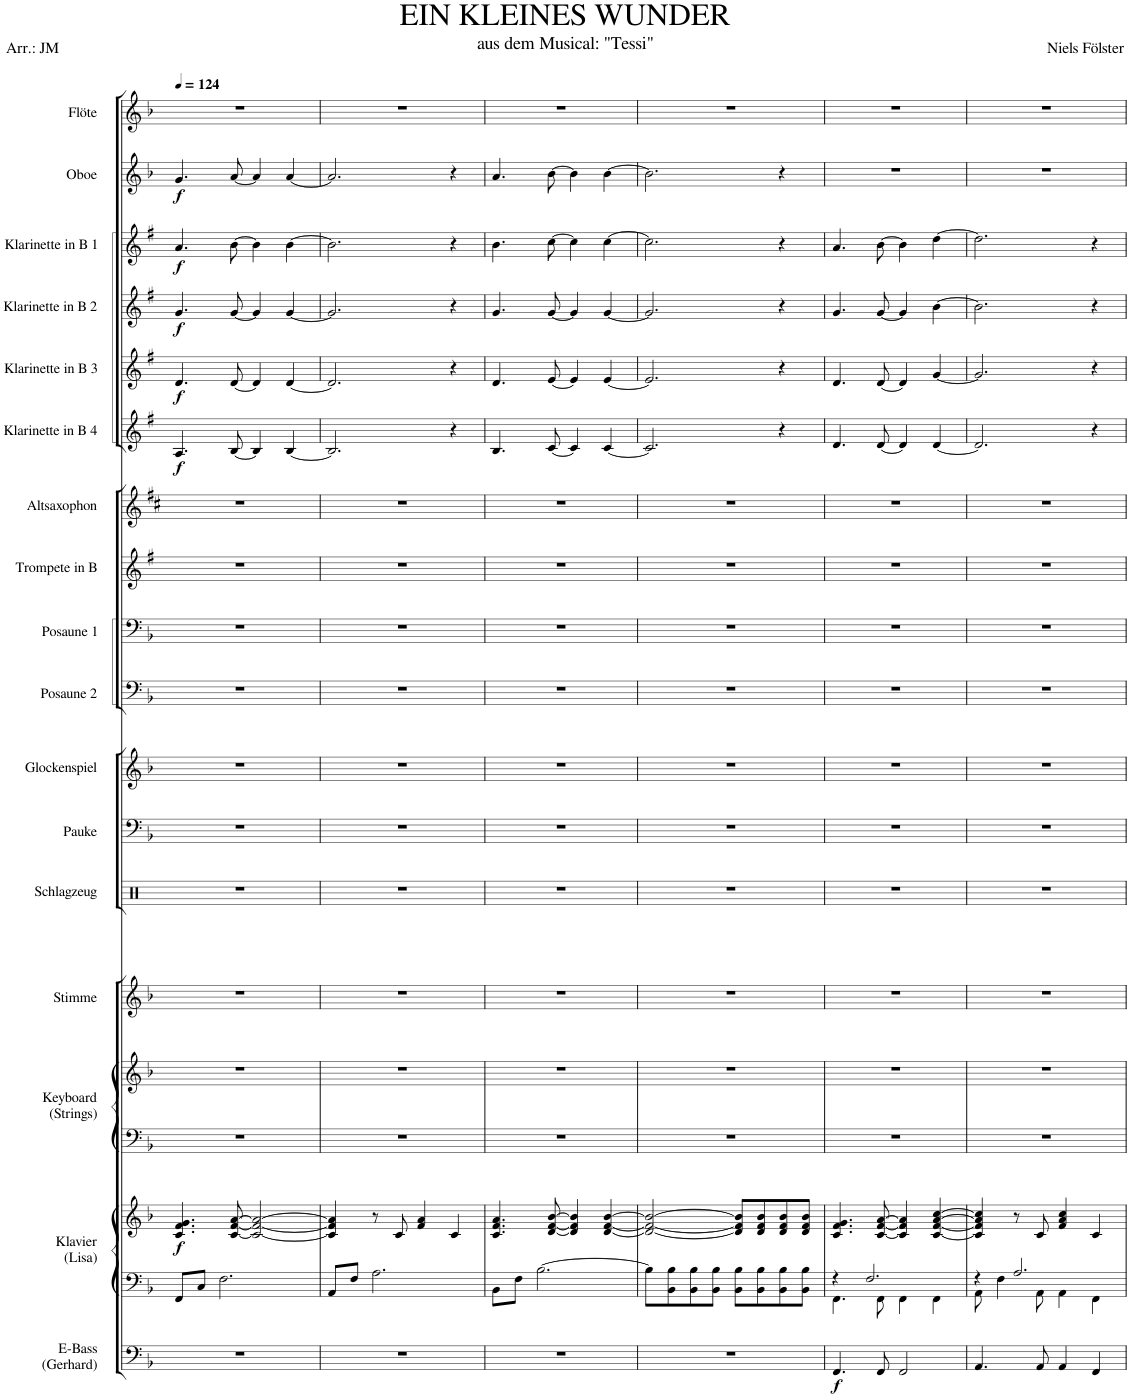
**kern	**dynam	**kern	**kern	**dynam	**kern	**kern	**kern	**kern	**kern	**kern	**kern	**kern	**kern	**kern	**kern	**dynam	**kern	**dynam	**kern	**dynam	**kern	**dynam	**kern	**dynam	**kern
*part17	*part17	*part16	*part16	*part16	*part15	*part15	*part14	*part13	*part12	*part11	*part10	*part9	*part8	*part7	*part6	*part6	*part5	*part5	*part4	*part4	*part3	*part3	*part2	*part2	*part1
*staff19	*staff19	*staff18	*staff17	*staff17/18	*staff16	*staff15	*staff14	*staff13	*staff12	*staff11	*staff10	*staff9	*staff8	*staff7	*staff6	*staff6	*staff5	*staff5	*staff4	*staff4	*staff3	*staff3	*staff2	*staff2	*staff1
*I"E-Bass (Gerhard)	*	*I"Klavier (Lisa)	*	*	*I"Keyboard (Strings)	*	*I"Stimme	*I"Schlagzeug	*I"Pauke	*I"Glockenspiel	*I"Posaune 2	*I"Posaune 1	*I"Trompete in B	*I"Altsaxophon	*I"Klarinette in B 4	*	*I"Klarinette in B 3	*	*I"Klarinette in B 2	*	*I"Klarinette in B 1	*	*I"Oboe	*	*I"Flöte
*I'E-B.	*	*I'Klav.	*	*	*I'Keyboard	*	*I'St.	*I'Schlgz.	*I'Pk.	*I'Glock.	*I'Psn. 2	*I'Psn. 1	*	*I'A. Sax.	*	*	*	*	*	*	*	*	*I'Ob.	*	*I'Fl.
*clefF4	*	*clefF4	*clefG2	*	*clefF4	*clefG2	*clefG2	*clefX	*clefF4	*clefG2	*clefF4	*clefF4	*clefG2	*clefG2	*clefG2	*	*clefG2	*	*clefG2	*	*clefG2	*	*clefG2	*	*clefG2
*ITrd7c12	*	*	*	*	*	*	*	*	*	*ITrd-14c-24	*	*	*ITrd1c2	*ITrd5c9	*ITrd1c2	*	*ITrd1c2	*	*ITrd1c2	*	*ITrd1c2	*	*	*	*
*k[b-]	*	*k[b-]	*k[b-]	*	*k[b-]	*k[b-]	*k[b-]	*k[]	*k[b-]	*k[b-]	*k[b-]	*k[b-]	*k[f#]	*k[f#c#]	*k[f#]	*	*k[f#]	*	*k[f#]	*	*k[f#]	*	*k[b-]	*	*k[b-]
=1	=1	=1	=1	=1	=1	=1	=1	=1	=1	=1	=1	=1	=1	=1	=1	=1	=1	=1	=1	=1	=1	=1	=1	=1	=1
!	!	!	!	!LO:DY:b	!	!	!	!	!	!	!	!	!	!	!	!LO:DY:b	!	!LO:DY:b	!	!LO:DY:b	!	!LO:DY:b	!	!LO:DY:b	!
1r	.	8FF/L	4.c/ 4.f/ 4.g/	f	1r	1r	1r	1r	1r	1r	1r	1r	1r	1r	4.A/	f	4.d/	f	4.g/	f	4.a/	f	4.g/	f	1r
.	.	8C/J	.	.	.	.	.	.	.	.	.	.	.	.	.	.	.	.	.	.	.	.	.	.	.
.	.	2.F\	.	.	.	.	.	.	.	.	.	.	.	.	.	.	.	.	.	.	.	.	.	.	.
.	.	.	[8c/ [8f/ [8a/	.	.	.	.	.	.	.	.	.	.	.	[8B/	.	[8d/	.	[8g/	.	[8b\	.	[8a/	.	.
.	.	.	2c/_ 2f/_ 2a/_	.	.	.	.	.	.	.	.	.	.	.	4B/]	.	4d/]	.	4g/]	.	4b\]	.	4a/]	.	.
.	.	.	.	.	.	.	.	.	.	.	.	.	.	.	[4B/	.	[4d/	.	[4g/	.	[4b\	.	[4a/	.	.
=2	=2	=2	=2	=2	=2	=2	=2	=2	=2	=2	=2	=2	=2	=2	=2	=2	=2	=2	=2	=2	=2	=2	=2	=2	=2
1r	.	8AA/L	4c/] 4f/] 4a/]	.	1r	1r	1r	1r	1r	1r	1r	1r	1r	1r	2.B/]	.	2.d/]	.	2.g/]	.	2.b\]	.	2.a/]	.	1r
.	.	8F/J	.	.	.	.	.	.	.	.	.	.	.	.	.	.	.	.	.	.	.	.	.	.	.
.	.	2.A\	8r	.	.	.	.	.	.	.	.	.	.	.	.	.	.	.	.	.	.	.	.	.	.
.	.	.	8c/	.	.	.	.	.	.	.	.	.	.	.	.	.	.	.	.	.	.	.	.	.	.
.	.	.	4f/ 4a/	.	.	.	.	.	.	.	.	.	.	.	.	.	.	.	.	.	.	.	.	.	.
.	.	.	4c/	.	.	.	.	.	.	.	.	.	.	.	4r	.	4r	.	4r	.	4r	.	4r	.	.
=3	=3	=3	=3	=3	=3	=3	=3	=3	=3	=3	=3	=3	=3	=3	=3	=3	=3	=3	=3	=3	=3	=3	=3	=3	=3
1r	.	8BB-\L	4.c/ 4.f/ 4.a/	.	1r	1r	1r	1r	1r	1r	1r	1r	1r	1r	4.B/	.	4.d/	.	4.g/	.	4.b\	.	4.a/	.	1r
.	.	8F\J	.	.	.	.	.	.	.	.	.	.	.	.	.	.	.	.	.	.	.	.	.	.	.
.	.	[2.B-\	.	.	.	.	.	.	.	.	.	.	.	.	.	.	.	.	.	.	.	.	.	.	.
.	.	.	[8d/ [8f/ [8b-/	.	.	.	.	.	.	.	.	.	.	.	[8c/	.	[8e/	.	[8g/	.	[8cc\	.	[8b-\	.	.
.	.	.	4d/] 4f/] 4b-/]	.	.	.	.	.	.	.	.	.	.	.	4c/]	.	4e/]	.	4g/]	.	4cc\]	.	4b-\]	.	.
.	.	.	[4d/ [4f/ [4b-/	.	.	.	.	.	.	.	.	.	.	.	[4c/	.	[4e/	.	[4g/	.	[4cc\	.	[4b-\	.	.
=4	=4	=4	=4	=4	=4	=4	=4	=4	=4	=4	=4	=4	=4	=4	=4	=4	=4	=4	=4	=4	=4	=4	=4	=4	=4
1r	.	8B-\L]	2d/_ 2f/_ 2b-/_	.	1r	1r	1r	1r	1r	1r	1r	1r	1r	1r	2.c/]	.	2.e/]	.	2.g/]	.	2.cc\]	.	2.b-\]	.	1r
.	.	8BB-\ 8B-\	.	.	.	.	.	.	.	.	.	.	.	.	.	.	.	.	.	.	.	.	.	.	.
.	.	8BB-\ 8B-\	.	.	.	.	.	.	.	.	.	.	.	.	.	.	.	.	.	.	.	.	.	.	.
.	.	8BB-\ 8B-\J	.	.	.	.	.	.	.	.	.	.	.	.	.	.	.	.	.	.	.	.	.	.	.
.	.	8BB-\ 8B-\L	8d/] 8f/] 8b-/]L	.	.	.	.	.	.	.	.	.	.	.	.	.	.	.	.	.	.	.	.	.	.
.	.	8BB-\ 8B-\	8d/ 8f/ 8b-/	.	.	.	.	.	.	.	.	.	.	.	.	.	.	.	.	.	.	.	.	.	.
.	.	8BB-\ 8B-\	8d/ 8f/ 8b-/	.	.	.	.	.	.	.	.	.	.	.	4r	.	4r	.	4r	.	4r	.	4r	.	.
.	.	8BB-\ 8B-\J	8d/ 8f/ 8b-/J	.	.	.	.	.	.	.	.	.	.	.	.	.	.	.	.	.	.	.	.	.	.
=5	=5	=5	=5	=5	=5	=5	=5	=5	=5	=5	=5	=5	=5	=5	=5	=5	=5	=5	=5	=5	=5	=5	=5	=5	=5
*	*	*^	*	*	*	*	*	*	*	*	*	*	*	*	*	*	*	*	*	*	*	*	*	*	*
!	!LO:DY:b	!	!	!	!	!	!	!	!	!	!	!	!	!	!	!	!	!	!	!	!	!	!	!	!	!
4.FF/	f	4r	4.FF\	4.c/ 4.f/ 4.g/	.	1r	1r	1r	1r	1r	1r	1r	1r	1r	1r	4.d/	.	4.d/	.	4.g/	.	4.a/	.	1r	.	1r
.	.	2.F/	.	.	.	.	.	.	.	.	.	.	.	.	.	.	.	.	.	.	.	.	.	.	.	.
8FF/	.	.	8FF\	[8c/ [8f/ [8a/	.	.	.	.	.	.	.	.	.	.	.	[8d/	.	[8d/	.	[8g/	.	[8b\	.	.	.	.
2FF/	.	.	4FF\	4c/] 4f/] 4a/]	.	.	.	.	.	.	.	.	.	.	.	4d/]	.	4d/]	.	4g/]	.	4b\]	.	.	.	.
.	.	.	4FF\	[4c/ [4f/ [4a/ [4cc/	.	.	.	.	.	.	.	.	.	.	.	[4d/	.	[4g/	.	[4b\	.	[4dd\	.	.	.	.
=6	=6	=6	=6	=6	=6	=6	=6	=6	=6	=6	=6	=6	=6	=6	=6	=6	=6	=6	=6	=6	=6	=6	=6	=6	=6	=6
4.AA/	.	4r	8AA\	4c/] 4f/] 4a/] 4cc/]	.	1r	1r	1r	1r	1r	1r	1r	1r	1r	1r	2.d/]	.	2.g/]	.	2.b\]	.	2.dd\]	.	1r	.	1r
.	.	.	4F\	.	.	.	.	.	.	.	.	.	.	.	.	.	.	.	.	.	.	.	.	.	.	.
.	.	2.A/	.	8r	.	.	.	.	.	.	.	.	.	.	.	.	.	.	.	.	.	.	.	.	.	.
8AA/	.	.	8AA\	8c/	.	.	.	.	.	.	.	.	.	.	.	.	.	.	.	.	.	.	.	.	.	.
4AA/	.	.	4AA\	4f/ 4a/ 4cc/	.	.	.	.	.	.	.	.	.	.	.	.	.	.	.	.	.	.	.	.	.	.
4FF/	.	.	4FF\	4c/	.	.	.	.	.	.	.	.	.	.	.	4r	.	4r	.	4r	.	4r	.	.	.	.
*	*	*v	*v	*	*	*	*	*	*	*	*	*	*	*	*	*	*	*	*	*	*	*	*	*	*	*
=	=	=	=	=	=	=	=	=	=	=	=	=	=	=	=	=	=	=	=	=	=	=	=	=	=
*-	*-	*-	*-	*-	*-	*-	*-	*-	*-	*-	*-	*-	*-	*-	*-	*-	*-	*-	*-	*-	*-	*-	*-	*-	*-
